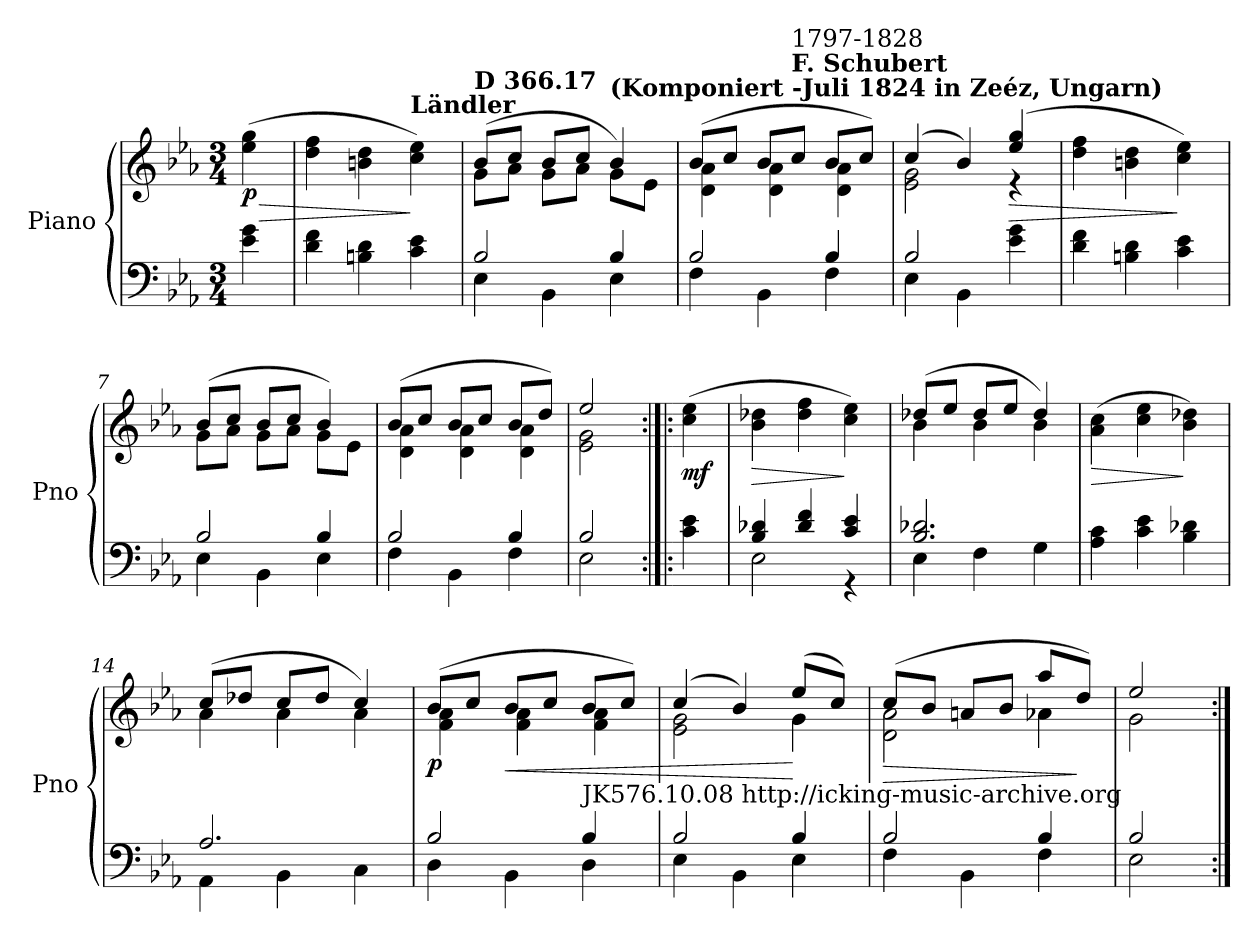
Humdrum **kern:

**kern	**kern	**dynam
*part1	*part1	*part1
*staff2	*staff1	*staff1/2
*I"Piano	*	*
*I'Pno	*	*
*clefF4	*clefG2	*
*k[b-e-a-]	*k[b-e-a-]	*
*M3/4	*M3/4	*
=1	=1	=1
!	!	!LO:HP:b
!	!	!LO:DY:n=1:b
4e-\ 4g\	(4ee-\ 4gg\	> p
=2	=2	=2
4d\ 4f\	4dd\ 4ff\	.
4Bn\ 4d\	4bn\ 4dd\	.
!	!LO:TX:a:B:t=Ländler	!
4c\ 4e-\	4cc\ 4ee-\)	]
=3	=3	=3
*^	*^	*
!	!	!LO:TX:a:B:t=D 366.17	!	!
2B-/	4E-\	(8b-/L	8g\L	.
.	.	8cc/J	8a-\J	.
.	4BB-\	8b-/L	8g\L	.
.	.	8cc/J	8a-\J	.
!	!	!LO:TX:a:B:t=(Komponiert -Juli 1824 in Zeéz, Ungarn)	!	!
4B-/	4E-\	4b-/)	8g\L	.
.	.	.	8e-\J	.
=4	=4	=4	=4	=4
2B-/	4F\	(8b-/L	4d\ 4a-\	.
.	.	8cc/J	.	.
.	4BB-\	8b-/L	4d\ 4a-\	.
!	!	!LO:TX:a:B:t=F. Schubert	!	!
!	!	!LO:TX:a:t=1797-1828	!	!
.	.	8cc/J	.	.
4B-/	4F\	8b-/L	4d\ 4a-\	.
.	.	8cc/J)	.	.
!!LO:LB:g=z	!!
=5	=5	=5	=5	=5
2B-/	4E-\	(4cc/	2e-\ 2g\	.
.	4BB-\	4b-/)	.	.
!	!	!	!	!LO:HP:b
4e-\ 4g\	4ryy	(4ee-/ 4gg/	4r	>
*v	*v	*	*	*
*	*v	*v	*
=6	=6	=6
4d\ 4f\	4dd\ 4ff\	.
4Bn\ 4d\	4bn\ 4dd\	.
4c\ 4e-\	4cc\ 4ee-\)	]
=7	=7	=7
*^	*^	*
2B-/	4E-\	(8b-/L	8g\L	.
.	.	8cc/J	8a-\J	.
.	4BB-\	8b-/L	8g\L	.
.	.	8cc/J	8a-\J	.
4B-/	4E-\	4b-/)	8g\L	.
.	.	.	8e-\J	.
!!LO:LB:g=z	!!
=8	=8	=8	=8	=8
2B-/	4F\	(8b-/L	4d\ 4a-\	.
.	.	8cc/J	.	.
.	4BB-\	8b-/L	4d\ 4a-\	.
.	.	8cc/J	.	.
4B-/	4F\	8b-/L	4d\ 4a-\	.
.	.	8dd/J)	.	.
=9	=9	=9	=9	=9
2B-/	2E-\	2ee-/	2e-\ 2g\	.
=10:|!|:	=10:|!|:	=10:|!|:	=10:|!|:	=10:|!|:
!	!	!	!	!LO:DY:b
*v	*v	*	*	*
*	*v	*v	*
4c\ 4e-\	(4cc\ 4ee-\	mf
=11	=11	=11
*^	*	*
!	!	!	!LO:HP:b
4B-/ 4d-X/	2E-\	4b-\ 4dd-X\	>
4d-/ 4f/	.	4dd-\ 4ff\	.
4c/ 4e-/	4r	4cc\ 4ee-\)	]
=12	=12	=12	=12
*	*	*^	*
2.B-/ 2.d-X/	4E-\	(8dd-X/L	4b-\	.
.	.	8ee-/J	.	.
.	4F\	8dd-/L	4b-\	.
.	.	8ee-/J	.	.
.	4G\	4dd-/)	4b-\	.
=13	=13	=13	=13	=13
!	!	!	!	!LO:HP:b
*v	*v	*	*	*
*	*v	*v	*
4A-\ 4c\	(4a-\ 4cc\	>
4c\ 4e-\	4cc\ 4ee-\	.
4B-\ 4d-X\	4b-\ 4dd-X\)	]
!!LO:LB:g=z
=14	=14	=14
*^	*^	*
2.A-/	4AA-\	(8cc/L	4a-\	.
.	.	8dd-X/J	.	.
.	4BB-\	8cc/L	4a-\	.
.	.	8dd-/J	.	.
.	4C\	4cc/)	4a-\	.
=15	=15	=15	=15	=15
!	!	!	!	!LO:DY:b
2B-/	4D\	(8b-/L	4f\ 4a-\	p
.	.	8cc/J	.	.
!	!	!	!	!LO:HP:b
.	4BB-\	8b-/L	4f\ 4a-\	<
.	.	8cc/J	.	.
!LO:TX:a:t=JK576.10.08 http&colon;//icking-music-archive.org	!	!	!	!
4B-/	4D\	8b-/L	4f\ 4a-\	.
.	.	8cc/J)	.	.
=16	=16	=16	=16	=16
2B-/	4E-\	(4cc/	2e-\ 2g\	.
.	4BB-\	4b-/)	.	.
4B-/	4E-\	(8ee-/L	4g\	[
.	.	8cc/J)	.	.
=17	=17	=17	=17	=17
!	!	!	!	!LO:HP:b
2B-/	4F\	(8cc/L	2d\ 2a-\	>
.	.	8b-/J	.	.
.	4BB-\	8an/L	.	.
.	.	8b-/J	.	.
4B-/	4F\	8aa-/L	4a-X\	.
.	.	8dd/J)	.	]
=18	=18	=18	=18	=18
2B-/	2E-\	2ee-/	2g\	.
*v	*v	*	*	*
*	*v	*v	*
=:|!	=:|!	=:|!
*-	*-	*-
